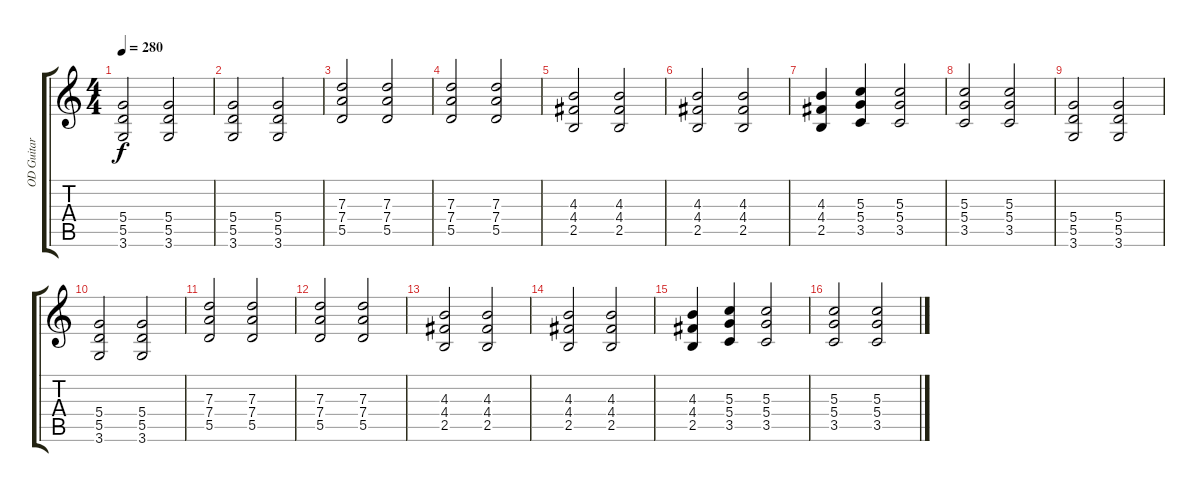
\track ("OD Guitar" "OD Guitar") {instrument overdrivenguitar}
\staff {score tabs}
\tuning (E4 B3 G3 D3 A2 E2) {hide}
\ts (4 4)
\tempo 280
\clef g2
\ks c
(5.4 5.5 3.6).2{dy f} (5.4 5.5 3.6).2 |
(5.4 5.5 3.6).2 (5.4 5.5 3.6).2 |
(7.3 7.4 5.5).2 (7.3 7.4 5.5).2 |
(7.3 7.4 5.5).2 (7.3 7.4 5.5).2 |
(4.3 4.4 2.5).2 (4.3 4.4 2.5).2 |
(4.3 4.4 2.5).2 (4.3 4.4 2.5).2 |
(4.3 4.4 2.5).4 (5.3 5.4 3.5).4 (5.3 5.4 3.5).2 |
(5.3 5.4 3.5).2 (5.3 5.4 3.5).2 |
(5.4 5.5 3.6).2 (5.4 5.5 3.6).2 |
(5.4 5.5 3.6).2 (5.4 5.5 3.6).2 |
(7.3 7.4 5.5).2 (7.3 7.4 5.5).2 |
(7.3 7.4 5.5).2 (7.3 7.4 5.5).2 |
(4.3 4.4 2.5).2 (4.3 4.4 2.5).2 |
(4.3 4.4 2.5).2 (4.3 4.4 2.5).2 |
(4.3 4.4 2.5).4 (5.3 5.4 3.5).4 (5.3 5.4 3.5).2 |
(5.3 5.4 3.5).2 (5.3 5.4 3.5).2
